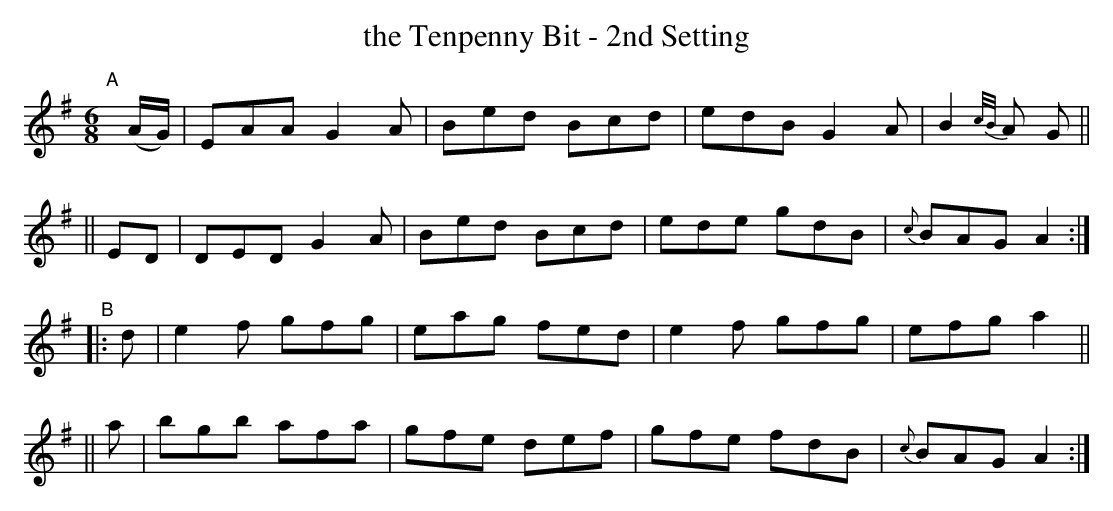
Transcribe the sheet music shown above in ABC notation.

X:1
T: the Tenpenny Bit - 2nd Setting
M: 6/8
L: 1/8
K: Ador
"^A"[|]\
(A/G/)| EAA G2A | Bed Bcd | edB G2A | B2{c/B/}A G ||
|| ED | DED G2A | Bed Bcd | ede gdB | {c}BAG A2 :|
"^B"\
|: d | e2f gfg | eag fed | e2f gfg | efg a2 ||
|| a | bgb afa | gfe def | gfe fdB | {c}BAG A2 :|
